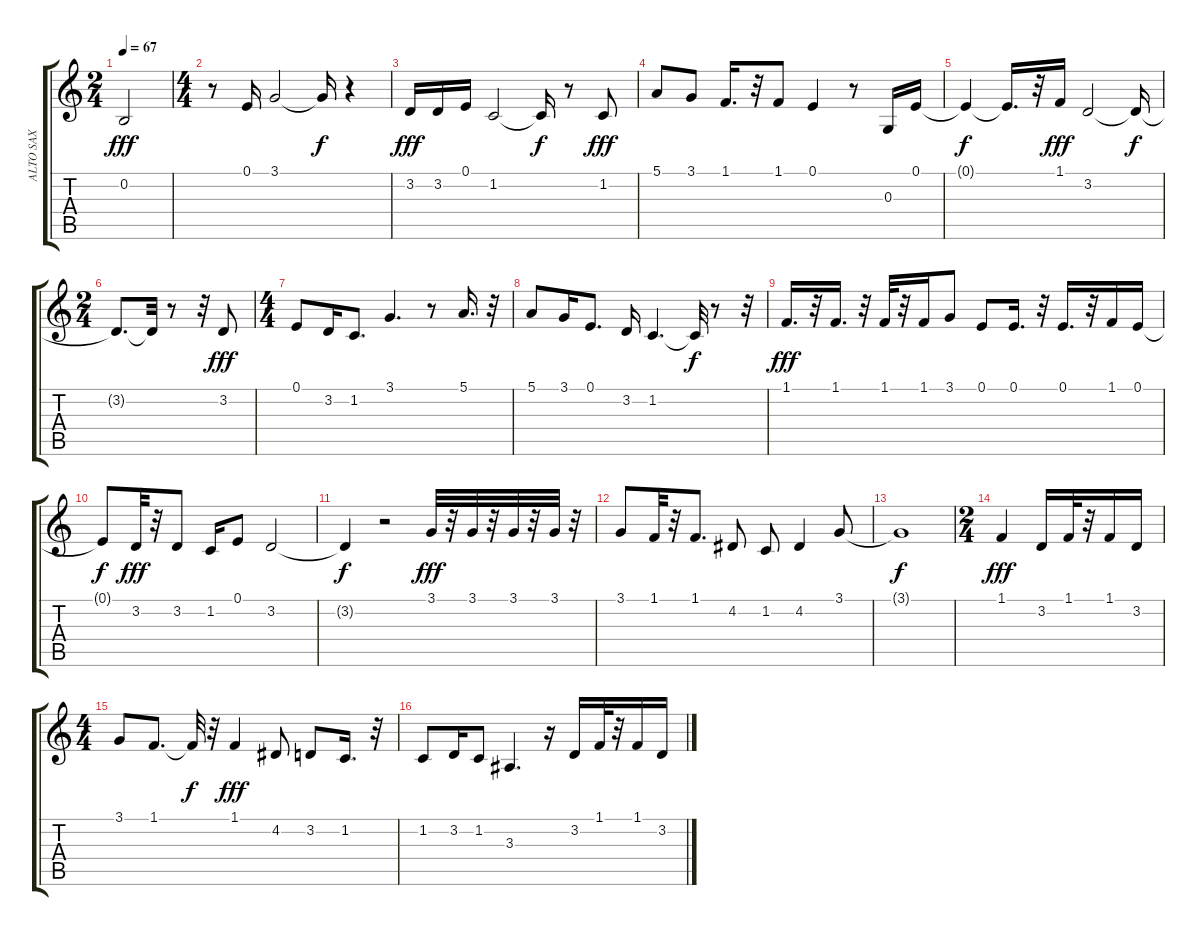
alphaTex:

\track ("ALTO SAX" "ALTO SAX") {instrument altosax}
\staff {score tabs}
\tuning (E4 B3 G3 D3 A2 E2) {hide}
\ts (2 4)
\tempo 67
\clef g2
\ks c
0.2.2{dy fff} |
\ts (4 4)
r.8 0.1.16 3.1.2 3.1{t}.16{dy f} r.4 |
3.2.16{dy fff} 3.2.16 0.1.16 1.2.2 1.2{t}.16{dy f} r.8 1.2.8{dy fff} |
5.1.8 3.1.8 1.1.16{d} r.32 1.1.8 0.1.4 r.8 0.3.16 0.1.16 |
0.1{t}.4{dy f} 0.1{t}.16{d} r.32 1.1.16{dy fff} 3.2.2 3.2{t}.16{dy f} |
\ts (2 4)
3.2{t}.8{d} 3.2{t}.32 r.8 r.32 3.2.8{dy fff} |
\ts (4 4)
0.1.8 3.2.16 1.2.8{d} 3.1.4{d} r.8 5.1.16{d} r.32 |
5.1.8 3.1.16 0.1.8{d} 3.2.16 1.2.4{d} 1.2{t}.32{dy f} r.8 r.32 |
1.1.16{d dy fff} r.32 1.1.16{d} r.32 1.1.32 r.32 1.1.16 3.1.8 0.1.8 0.1.16{d} r.32 0.1.16{d} r.32 1.1.16 0.1.16 |
0.1{t}.8{dy f} 3.2.32{dy fff} r.32 3.2.8 1.2.16 0.1.8 3.2.2 |
3.2{t}.4{dy f} r.2 3.1.32{dy fff} r.32 3.1.32 r.32 3.1.32 r.32 3.1.32 r.32 |
3.1.8 1.1.32 r.32 1.1.8{d} 4.2.8 1.2.8 4.2.4 3.1.8 |
3.1{t}.1{dy f} |
\ts (2 4)
1.1.4{dy fff} 3.2.16 1.1.32 r.32 1.1.16 3.2.16 |
\ts (4 4)
3.1.8 1.1.8{d} 1.1{t}.32{dy f} r.32 1.1.4{dy fff} 4.2.8 3.2.8 1.2.16{d} r.32 |
1.2.8 3.2.16 1.2.8 3.3.4{d} r.16 3.2.16 1.1.32 r.32 1.1.16 3.2.16
